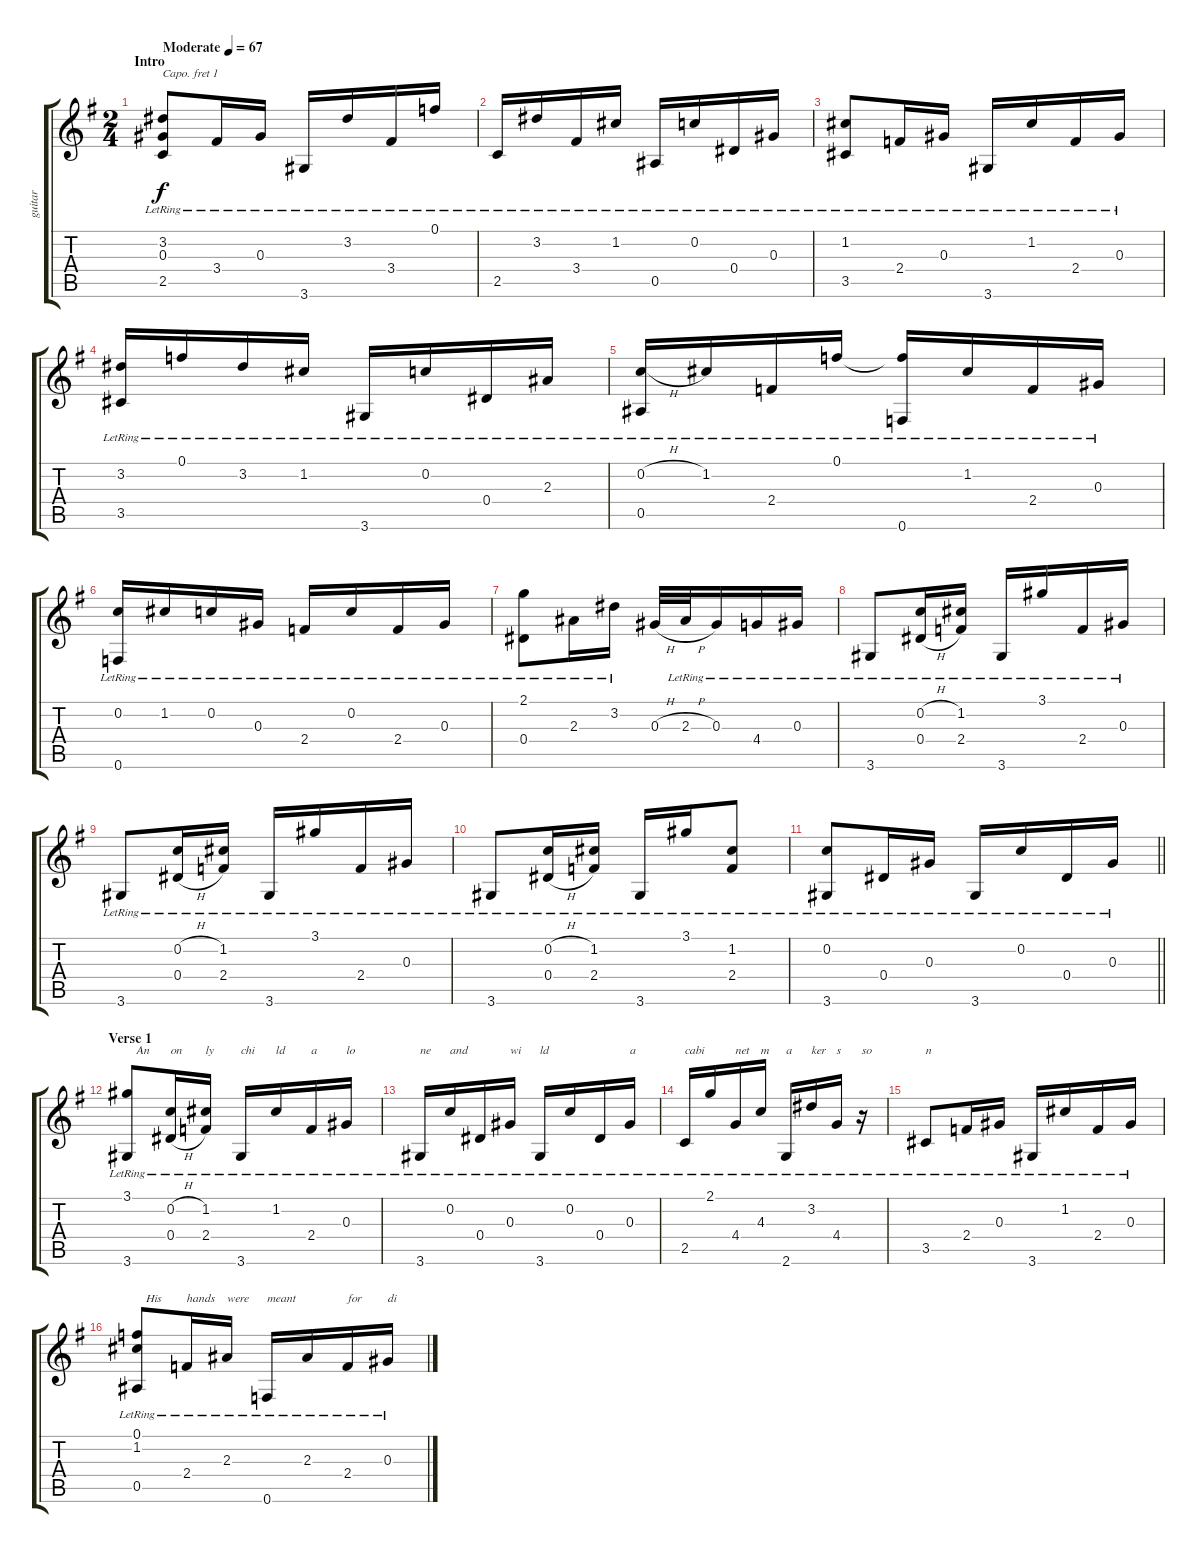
\track ("guitar" "guitar") {instrument acousticguitarnylon}
\staff {score tabs}
\capo 1
\tuning (E4 B3 G3 D3 A2 E2) {hide}
\ts (2 4)
\section ("" "Intro")
\tempo (67 "Moderate")
\clef g2
\ks g
(3.2{lr} 0.3 2.5{lr}).8{dy f instrument acousticguitarnylon} 3.4{lr}.16 0.3{lr}.16 3.6{lr}.16 3.2{lr}.16 3.4{lr}.16 0.1{lr}.16 |
2.5{lr}.16 3.2{lr}.16 3.4{lr}.16 1.2{lr}.16 0.5{lr}.16 0.2{lr}.16 0.4{lr}.16 0.3{lr}.16 |
(1.2{lr} 3.5{lr}).8 2.4{lr}.16 0.3{lr}.16 3.6{lr}.16 1.2{lr}.16 2.4{lr}.16 0.3{lr}.16 |
(3.2{lr} 3.5{lr}).16 0.1{lr}.16 3.2{lr}.16 1.2{lr}.16 3.6{lr}.16 0.2{lr}.16 0.4{lr}.16 2.3{lr}.16 |
(0.2{h lr} 0.5{lr}).16 1.2{lr}.16 2.4{lr}.16 0.1{lr}.16 (0.1{t} 0.6{lr}).16 1.2{lr}.16 2.4{lr}.16 0.3{lr}.16 |
(0.2{lr} 0.6{lr}).16 1.2{lr}.16 0.2{lr}.16 0.3{lr}.16 2.4{lr}.16 0.2{lr}.16 2.4{lr}.16 0.3{lr}.16 |
(2.1{lr} 0.4{lr}).8 2.3{lr}.16 3.2{lr}.16 0.3{h}.32 2.3{h lr}.32 0.3{lr}.16 4.4{lr}.16 0.3{lr}.16 |
3.6{lr}.8 (0.2{h lr} 0.4{h lr}).16 (1.2{lr} 2.4{lr}).16 3.6{lr}.16 3.1{lr}.16 2.4{lr}.16 0.3{lr}.16 |
3.6{lr}.8 (0.2{h lr} 0.4{h lr}).16 (1.2{lr} 2.4{lr}).16 3.6{lr}.16 3.1{lr}.16 2.4{lr}.16 0.3{lr}.16 |
3.6{lr}.8 (0.2{h lr} 0.4{h lr}).16 (1.2{lr} 2.4{lr}).16 3.6{lr}.16 3.1{lr}.16 (1.2{lr} 2.4{lr}).8 |
\barLineRight lightlight
(0.2{lr} 3.6{lr}).8 0.4{lr}.16 0.3{lr}.16 3.6{lr}.16 0.2{lr}.16 0.4{lr}.16 0.3{lr}.16 |
\section ("" "Verse 1")
(3.1{lr} 3.6{lr}).8{txt "   An"} (0.2{h lr} 0.4{h lr}).16{txt "on"} (1.2{lr} 2.4{lr}).16{txt "ly"} 3.6{lr}.16{txt "chi"} 1.2{lr}.16{txt "ld"} 2.4{lr}.16{txt "a"} 0.3{lr}.16{txt "lo"} |
3.6{lr}.16{txt "ne"} 0.2{lr}.16{txt "and"} 0.4{lr}.16 0.3{lr}.16{txt "wi"} 3.6{lr}.16{txt "ld"} 0.2{lr}.16 0.4{lr}.16 0.3{lr}.16{txt "a"} |
2.5{lr}.16{txt "cabi"} 2.1{lr}.16 4.4{lr}.16{txt "net"} 4.3{lr}.16{txt "m"} 2.6{lr}.16{txt "a"} 3.2{lr}.16{txt "ker"} 4.4{lr}.16{txt "s"} r.16{txt "so"} |
3.5{lr}.8{txt "n"} 2.4{lr}.16 0.3{lr}.16 3.6{lr}.16 1.2{lr}.16 2.4{lr}.16 0.3{lr}.16 |
(0.1{lr} 1.2{lr} 0.5{lr}).8{txt "   His"} 2.4{lr}.16{txt "hands"} 2.3{lr}.16{txt "were"} 0.6{lr}.16{txt "meant"} 2.3{lr}.16 2.4{lr}.16{txt "for"} 0.3{lr}.16{txt "di"}
